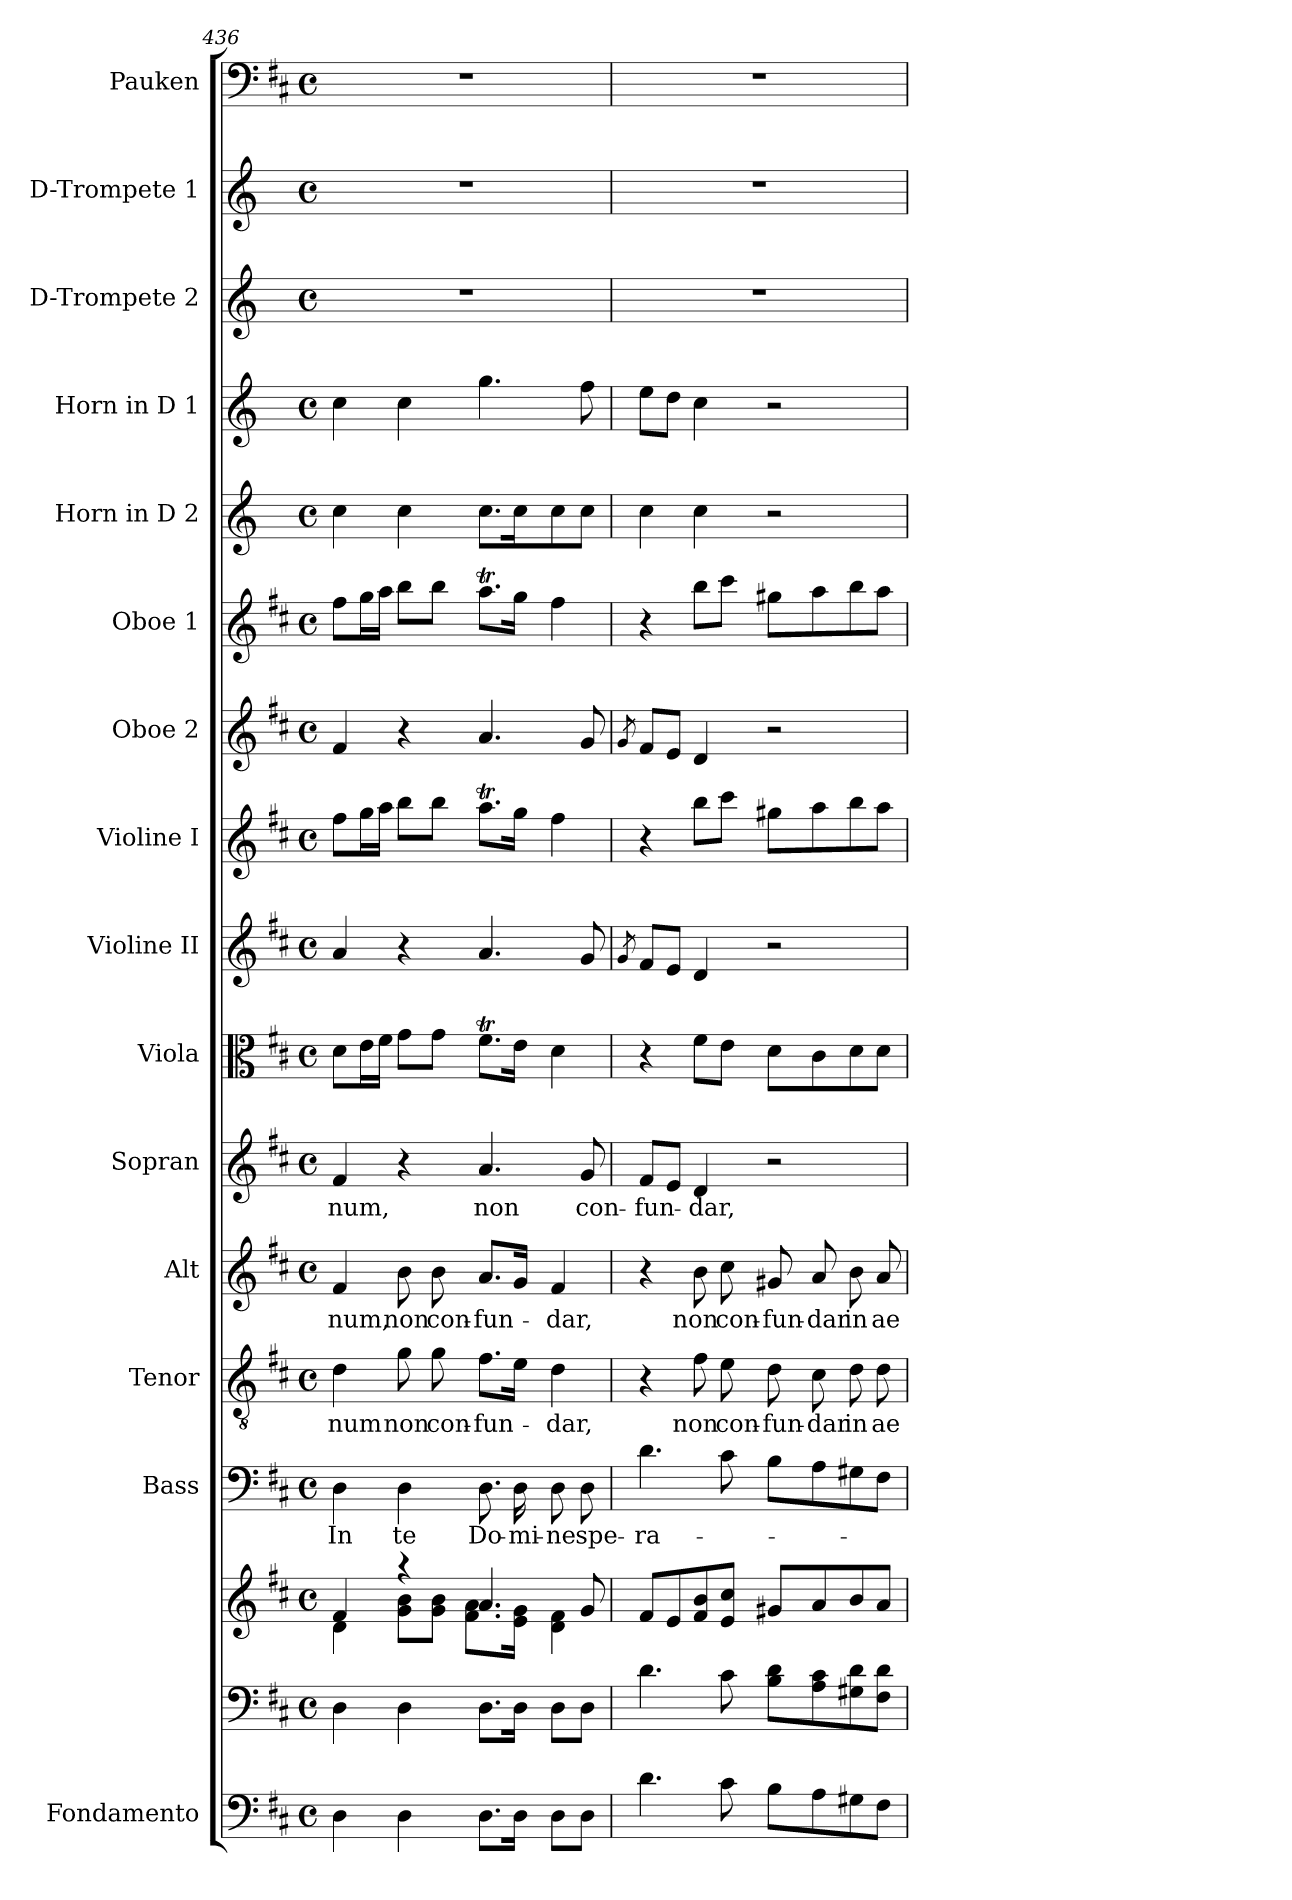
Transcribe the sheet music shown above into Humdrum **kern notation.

**kern	**kern	**kern	**kern	**text	**kern	**text	**kern	**text	**kern	**text	**kern	**kern	**kern	**kern	**kern	**kern	**kern	**kern	**kern	**kern
*part16	*part15	*part15	*part14	*part14	*part13	*part13	*part12	*part12	*part11	*part11	*part10	*part9	*part8	*part7	*part6	*part5	*part4	*part3	*part2	*part1
*staff17	*staff16	*staff15	*staff14	*staff14	*staff13	*staff13	*staff12	*staff12	*staff11	*staff11	*staff10	*staff9	*staff8	*staff7	*staff6	*staff5	*staff4	*staff3	*staff2	*staff1
*I"Fondamento	*	*	*I"Bass	*	*I"Tenor	*	*I"Alt	*	*I"Sopran	*	*I"Viola	*I"Violine II	*I"Violine I	*I"Oboe 2	*I"Oboe 1	*I"Horn in D 2	*I"Horn in D 1	*I"D-Trompete 2	*I"D-Trompete 1	*I"Pauken
*I'F.	*	*	*I'B.	*	*I'T.	*	*I'A.	*	*I'S.	*	*I'Vla.	*I'Vl. II	*I'Vl. I	*I'Ob. 2	*I'Ob. 1	*	*	*I'D Trp. 2	*I'D Trp. 1	*I'Pk.
*clefF4	*clefF4	*clefG2	*clefF4	*	*clefGv2	*	*clefG2	*	*clefG2	*	*clefC3	*clefG2	*clefG2	*clefG2	*clefG2	*clefG2	*clefG2	*clefG2	*clefG2	*clefF4
*ITrd7c12	*	*	*	*	*	*	*	*	*	*	*	*	*	*	*	*ITrd6c10	*ITrd6c10	*ITrd-1c-2	*ITrd-1c-2	*
*k[f#c#]	*k[f#c#]	*k[f#c#]	*k[f#c#]	*	*k[f#c#]	*	*k[f#c#]	*	*k[f#c#]	*	*k[f#c#]	*k[f#c#]	*k[f#c#]	*k[f#c#]	*k[f#c#]	*k[f#c#]	*k[f#c#]	*k[f#c#]	*k[f#c#]	*k[f#c#]
*D:	*D:	*D:	*D:	*	*D:	*	*D:	*	*D:	*	*D:	*D:	*D:	*D:	*D:	*D:	*D:	*D:	*D:	*D:
*M4/4	*M4/4	*M4/4	*M4/4	*	*M4/4	*	*M4/4	*	*M4/4	*	*M4/4	*M4/4	*M4/4	*M4/4	*M4/4	*M4/4	*M4/4	*M4/4	*M4/4	*M4/4
*met(c)	*met(c)	*met(c)	*met(c)	*	*met(c)	*	*met(c)	*	*met(c)	*	*met(c)	*met(c)	*met(c)	*met(c)	*met(c)	*met(c)	*met(c)	*met(c)	*met(c)	*met(c)
=436	=436	=436	=436	=436	=436	=436	=436	=436	=436	=436	=436	=436	=436	=436	=436	=436	=436	=436	=436	=436
*	*	*^	*	*	*	*	*	*	*	*	*	*	*	*	*	*	*	*	*	*
!	!	!	!	!	!LO:LY:b	!	!LO:LY:b	!	!LO:LY:b	!	!LO:LY:b	!	!	!	!	!	!	!	!	!	!
4DD\	4D\	4f#/	4d\	4D\	In	4d\	-num	4f#/	-num,	4f#/	-num,	8d\L	4a/	8ff#\L	4f#/	8ff#\L	4d\	4d\	1r	1r	1r
.	.	.	.	.	.	.	.	.	.	.	.	16e\L	.	16gg\L	.	16gg\L	.	.	.	.	.
.	.	.	.	.	.	.	.	.	.	.	.	16f#\JJ	.	16aa\JJ	.	16aa\JJ	.	.	.	.	.
!	!	!	!	!	!LO:LY:b	!	!LO:LY:b	!	!LO:LY:b	!	!	!	!	!	!	!	!	!	!	!	!
4DD\	4D\	4raa	8g\ 8b\L	4D\	te	8g\	non	8b\	non	4r	.	8g\L	4r	8bb\L	4r	8bb\L	4d\	4d\	.	.	.
!	!	!	!	!	!	!	!LO:LY:b	!	!LO:LY:b	!	!	!	!	!	!	!	!	!	!	!	!
.	.	.	8g\ 8b\J	.	.	8g\	con-	8b\	con-	.	.	8g\J	.	8bb\J	.	8bb\J	.	.	.	.	.
!	!	!	!	!	!LO:LY:b	!	!LO:LY:b	!	!LO:LY:b	!	!LO:LY:b	!	!	!	!	!	!	!	!	!	!
8.DD\L	8.D\L	4.a/	8.f#\ 8.a\L	8.D\	Do-	8.f#\L	-fun-	8.a/L	-fun-	4.a/	non	8.f#t\L	4.a/	8.aaT\L	4.a/	8.aaT\L	8.d\L	4.a\	.	.	.
!	!	!	!	!	!LO:LY:b	!	!	!	!	!	!	!	!	!	!	!	!	!	!	!	!
16DD\Jk	16D\Jk	.	16e\ 16g\Jk	16D\	-mi-	16e\Jk	.	16g/Jk	.	.	.	16e\Jk	.	16gg\Jk	.	16gg\Jk	16d\k	.	.	.	.
!	!	!	!	!	!LO:LY:b	!	!LO:LY:b	!	!LO:LY:b	!	!	!	!	!	!	!	!	!	!	!	!
8DD\L	8D\L	.	4d\ 4f#\	8D\	-ne	4d\	-dar,	4f#/	-dar,	.	.	4d\	.	4ff#\	.	4ff#\	8d\	.	.	.	.
!	!	!	!	!	!LO:LY:b	!	!	!	!	!	!LO:LY:b	!	!	!	!	!	!	!	!	!	!
8DD\J	8D\J	8g/	.	8D\	spe-	.	.	.	.	8g/	con-	.	8g/	.	8g/	.	8d\J	8g\	.	.	.
*	*	*v	*v	*	*	*	*	*	*	*	*	*	*	*	*	*	*	*	*	*	*
=437	=437	=437	=437	=437	=437	=437	=437	=437	=437	=437	=437	=437	=437	=437	=437	=437	=437	=437	=437	=437
.	.	.	.	.	.	.	.	.	.	.	.	8qg/	.	8qg/	.	.	.	.	.	.
!	!	!	!	!LO:LY:b	!	!	!	!	!	!LO:LY:b	!	!	!	!	!	!	!	!	!	!
4.D\	4.d\	8f#/L	4.d\	-ra-	4r	.	4r	.	8f#/L	-fun-	4r	8f#/L	4r	8f#/L	4r	4d\	8f#\L	1r	1r	1r
.	.	8e/	.	.	.	.	.	.	8e/J	.	.	8e/J	.	8e/J	.	.	8e\J	.	.	.
!	!	!	!	!	!	!LO:LY:b	!	!LO:LY:b	!	!LO:LY:b	!	!	!	!	!	!	!	!	!	!
.	.	8f#/ 8b/	.	.	8f#\	non	8b\	non	4d/	-dar,	8f#\L	4d/	8bb\L	4d/	8bb\L	4d\	4d\	.	.	.
!	!	!	!	!	!	!LO:LY:b	!	!LO:LY:b	!	!	!	!	!	!	!	!	!	!	!	!
8C#\	8c#\	8e/ 8cc#/J	8c#\	.	8e\	con-	8cc#\	con-	.	.	8e\J	.	8ccc#\J	.	8ccc#\J	.	.	.	.	.
!	!	!	!	!	!	!LO:LY:b	!	!LO:LY:b	!	!	!	!	!	!	!	!	!	!	!	!
8BB\L	8B\ 8d\L	8g#X/L	8B\L	.	8d\	-fun-	8g#X/	-fun-	2r	.	8d\L	2r	8gg#X\L	2r	8gg#X\L	2r	2r	.	.	.
!	!	!	!	!	!	!LO:LY:b	!	!LO:LY:b	!	!	!	!	!	!	!	!	!	!	!	!
8AA\	8A\ 8c#\	8a/	8A\	.	8c#\	-dar	8a/	-dar	.	.	8c#\	.	8aa\	.	8aa\	.	.	.	.	.
!	!	!	!	!	!	!LO:LY:b	!	!LO:LY:b	!	!	!	!	!	!	!	!	!	!	!	!
8GG#X\	8G#X\ 8d\	8b/	8G#X\	.	8d\	in	8b\	in	.	.	8d\	.	8bb\	.	8bb\	.	.	.	.	.
!	!	!	!	!	!	!LO:LY:b	!	!LO:LY:b	!	!	!	!	!	!	!	!	!	!	!	!
8FF#\J	8F#\ 8d\J	8a/J	8F#\J	.	8d\	ae-	8a/	ae-	.	.	8d\J	.	8aa\J	.	8aa\J	.	.	.	.	.
=	=	=	=	=	=	=	=	=	=	=	=	=	=	=	=	=	=	=	=	=
*-	*-	*-	*-	*-	*-	*-	*-	*-	*-	*-	*-	*-	*-	*-	*-	*-	*-	*-	*-	*-
